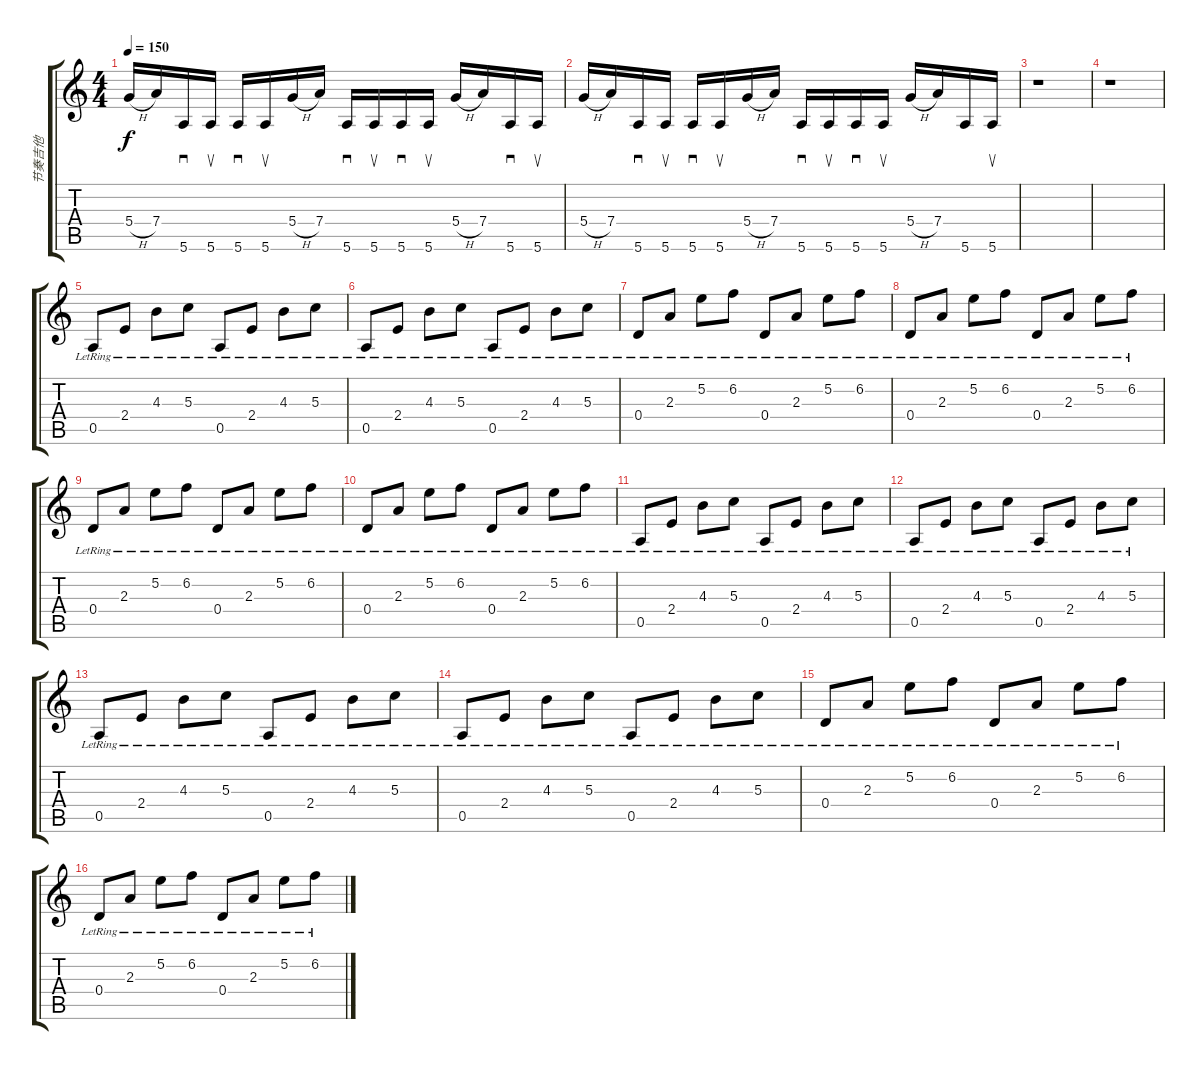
\track ("节奏吉他" "节奏吉他") {instrument distortionguitar}
\staff {score tabs}
\tuning (E4 B3 G3 D3 A2 E2) {hide}
\ts (4 4)
\tempo 150
\clef g2
\ks c
5.4{h}.16{dy f} 7.4.16 5.6.16{sd} 5.6.16{su} 5.6.16{sd} 5.6.16{su} 5.4{h}.16 7.4.16 5.6.16{sd} 5.6.16{su} 5.6.16{sd} 5.6.16{su} 5.4{h}.16 7.4.16 5.6.16{sd} 5.6.16{su} |
5.4{h}.16 7.4.16 5.6.16{sd} 5.6.16{su} 5.6.16{sd} 5.6.16{su} 5.4{h}.16 7.4.16 5.6.16{sd} 5.6.16{su} 5.6.16{sd} 5.6.16{su} 5.4{h}.16 7.4.16 5.6.16 5.6.16{su} |
r.1 |
r.1 |
0.5{lr}.8{volume 10 instrument acousticguitarnylon} 2.4{lr}.8 4.3{lr}.8 5.3{lr}.8 0.5{lr}.8 2.4{lr}.8 4.3{lr}.8 5.3{lr}.8 |
0.5{lr}.8 2.4{lr}.8 4.3{lr}.8 5.3{lr}.8 0.5{lr}.8 2.4{lr}.8 4.3{lr}.8 5.3{lr}.8 |
0.4{lr}.8 2.3{lr}.8 5.2{lr}.8 6.2{lr}.8 0.4{lr}.8 2.3{lr}.8 5.2{lr}.8 6.2{lr}.8 |
0.4{lr}.8 2.3{lr}.8 5.2{lr}.8 6.2{lr}.8 0.4{lr}.8 2.3{lr}.8 5.2{lr}.8 6.2{lr}.8 |
0.4{lr}.8 2.3{lr}.8 5.2{lr}.8 6.2{lr}.8 0.4{lr}.8 2.3{lr}.8 5.2{lr}.8 6.2{lr}.8 |
0.4{lr}.8 2.3{lr}.8 5.2{lr}.8 6.2{lr}.8 0.4{lr}.8 2.3{lr}.8 5.2{lr}.8 6.2{lr}.8 |
0.5{lr}.8 2.4{lr}.8 4.3{lr}.8 5.3{lr}.8 0.5{lr}.8 2.4{lr}.8 4.3{lr}.8 5.3{lr}.8 |
0.5{lr}.8 2.4{lr}.8 4.3{lr}.8 5.3{lr}.8 0.5{lr}.8 2.4{lr}.8 4.3{lr}.8 5.3{lr}.8 |
0.5{lr}.8 2.4{lr}.8 4.3{lr}.8 5.3{lr}.8 0.5{lr}.8 2.4{lr}.8 4.3{lr}.8 5.3{lr}.8 |
0.5{lr}.8 2.4{lr}.8 4.3{lr}.8 5.3{lr}.8 0.5{lr}.8 2.4{lr}.8 4.3{lr}.8 5.3{lr}.8 |
0.4{lr}.8 2.3{lr}.8 5.2{lr}.8 6.2{lr}.8 0.4{lr}.8 2.3{lr}.8 5.2{lr}.8 6.2{lr}.8 |
0.4{lr}.8 2.3{lr}.8 5.2{lr}.8 6.2{lr}.8 0.4{lr}.8 2.3{lr}.8 5.2{lr}.8 6.2{lr}.8
